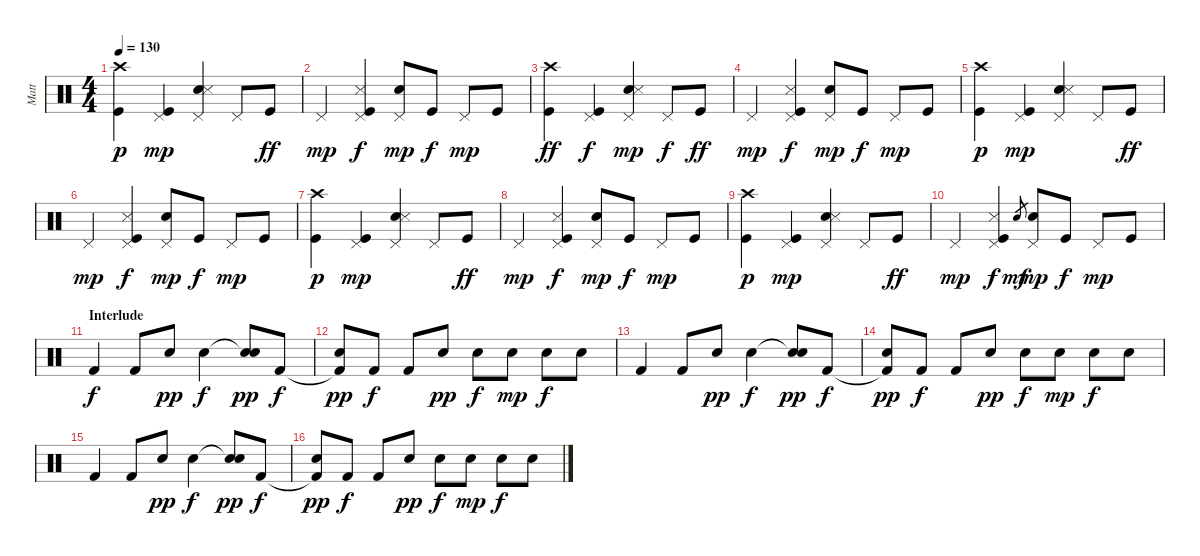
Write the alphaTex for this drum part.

\track ("Matt" "Matt") {instrument percussion}
\staff {score}
\articulation defaults
\ts (4 4)
\tempo 130
\clef neutral
\ks c
("Kick (hit)" "Crash high (hit)").4{dy p} ("Kick (hit)" "Pedal Hi-Hat (hit)").4{dy mp} ("Electric Snare (hit)" "Snare (side stick) 3" "Pedal Hi-Hat (hit)").4 "Pedal Hi-Hat (hit)".8 "Kick (hit)".8{dy ff} |
"Pedal Hi-Hat (hit)".4{dy mp} ("Snare (side stick) 3" "Kick (hit)" "Pedal Hi-Hat (hit)").4{dy f} ("Electric Snare (hit)" "Pedal Hi-Hat (hit)").8{dy mp} "Kick (hit)".8{dy f} "Pedal Hi-Hat (hit)".8{dy mp} "Kick (hit)".8 |
("Kick (hit)" "Crash high (hit)").4{dy ff} ("Kick (hit)" "Pedal Hi-Hat (hit)").4{dy f} ("Electric Snare (hit)" "Snare (side stick) 3" "Pedal Hi-Hat (hit)").4{dy mp} "Pedal Hi-Hat (hit)".8{dy f} "Kick (hit)".8{dy ff} |
"Pedal Hi-Hat (hit)".4{dy mp} ("Snare (side stick) 3" "Kick (hit)" "Pedal Hi-Hat (hit)").4{dy f} ("Electric Snare (hit)" "Pedal Hi-Hat (hit)").8{dy mp} "Kick (hit)".8{dy f} "Pedal Hi-Hat (hit)".8{dy mp} "Kick (hit)".8 |
("Kick (hit)" "Crash high (hit)").4{dy p} ("Kick (hit)" "Pedal Hi-Hat (hit)").4{dy mp} ("Electric Snare (hit)" "Snare (side stick) 3" "Pedal Hi-Hat (hit)").4 "Pedal Hi-Hat (hit)".8 "Kick (hit)".8{dy ff} |
"Pedal Hi-Hat (hit)".4{dy mp} ("Snare (side stick) 3" "Kick (hit)" "Pedal Hi-Hat (hit)").4{dy f} ("Electric Snare (hit)" "Pedal Hi-Hat (hit)").8{dy mp} "Kick (hit)".8{dy f} "Pedal Hi-Hat (hit)".8{dy mp} "Kick (hit)".8 |
("Kick (hit)" "Crash high (hit)").4{dy p} ("Kick (hit)" "Pedal Hi-Hat (hit)").4{dy mp} ("Electric Snare (hit)" "Snare (side stick) 3" "Pedal Hi-Hat (hit)").4 "Pedal Hi-Hat (hit)".8 "Kick (hit)".8{dy ff} |
"Pedal Hi-Hat (hit)".4{dy mp} ("Snare (side stick) 3" "Kick (hit)" "Pedal Hi-Hat (hit)").4{dy f} ("Electric Snare (hit)" "Pedal Hi-Hat (hit)").8{dy mp} "Kick (hit)".8{dy f} "Pedal Hi-Hat (hit)".8{dy mp} "Kick (hit)".8 |
("Kick (hit)" "Crash high (hit)").4{dy p} ("Kick (hit)" "Pedal Hi-Hat (hit)").4{dy mp} ("Electric Snare (hit)" "Snare (side stick) 3" "Pedal Hi-Hat (hit)").4 "Pedal Hi-Hat (hit)".8 "Kick (hit)".8{dy ff} |
"Pedal Hi-Hat (hit)".4{dy mp} ("Snare (side stick) 3" "Kick (hit)" "Pedal Hi-Hat (hit)").4{dy f} "Electric Snare (hit)".8{gr dy mf} ("Electric Snare (hit)" "Pedal Hi-Hat (hit)").8{dy mp} "Kick (hit)".8{dy f} "Pedal Hi-Hat (hit)".8{dy mp} "Kick (hit)".8 |
\section ("" "Interlude")
"Kick (hit) 2".4{dy f} "Kick (hit) 2".8 "Electric Snare (hit)".8{dy pp} "Snare (hit) 2".4{dy f} ("Snare (hit)"{t} "Electric Snare (hit)").8{dy pp} "Kick (hit) 2".8{dy f} |
("Kick (hit) 2"{t} "Electric Snare (hit)").8{dy pp} "Kick (hit) 2".8{dy f} "Kick (hit) 2".8 "Electric Snare (hit)".8{dy pp} "Snare (hit) 2".8{dy f} "Snare (hit) 2".8{dy mp} "Snare (hit) 2".8{dy f} "Snare (hit) 2".8 |
"Kick (hit) 2".4 "Kick (hit) 2".8 "Electric Snare (hit)".8{dy pp} "Snare (hit) 2".4{dy f} ("Snare (hit)"{t} "Electric Snare (hit)").8{dy pp} "Kick (hit) 2".8{dy f} |
("Kick (hit) 2"{t} "Electric Snare (hit)").8{dy pp} "Kick (hit) 2".8{dy f} "Kick (hit) 2".8 "Electric Snare (hit)".8{dy pp} "Snare (hit) 2".8{dy f} "Snare (hit) 2".8{dy mp} "Snare (hit) 2".8{dy f} "Snare (hit) 2".8 |
"Kick (hit) 2".4 "Kick (hit) 2".8 "Electric Snare (hit)".8{dy pp} "Snare (hit) 2".4{dy f} ("Snare (hit)"{t} "Electric Snare (hit)").8{dy pp} "Kick (hit) 2".8{dy f} |
("Kick (hit) 2"{t} "Electric Snare (hit)").8{dy pp} "Kick (hit) 2".8{dy f} "Kick (hit) 2".8 "Electric Snare (hit)".8{dy pp} "Snare (hit) 2".8{dy f} "Snare (hit) 2".8{dy mp} "Snare (hit) 2".8{dy f} "Snare (hit) 2".8
